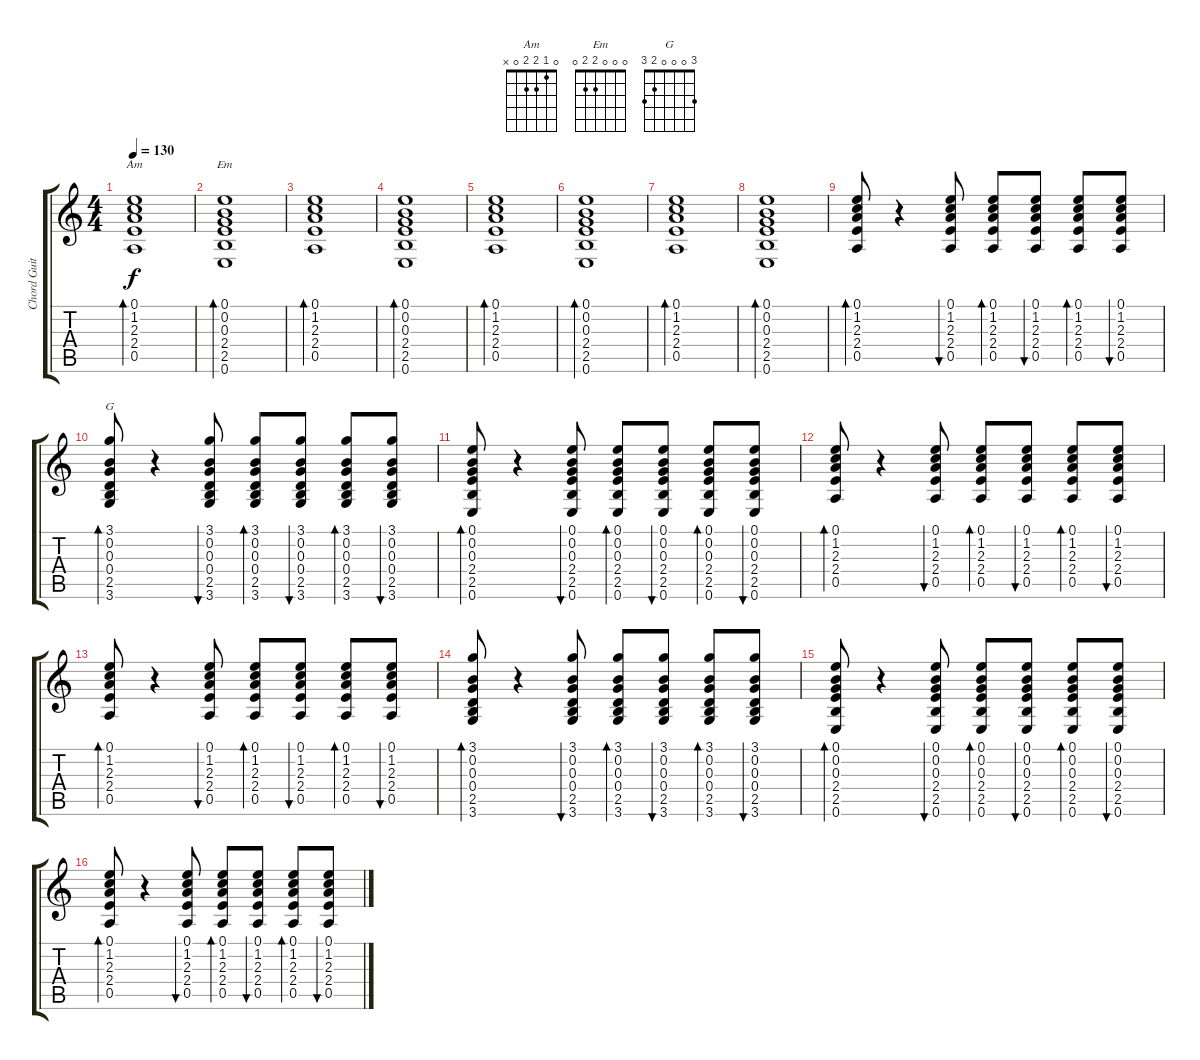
\track ("Chord Guitar" "Chord Guit") {instrument acousticguitarsteel}
\staff {score tabs}
\tuning (E4 B3 G3 D3 A2 E2) {hide}
\chord ("Am" 0 1 2 2 0 x)
\chord ("Em" 0 0 0 2 2 0)
\chord ("G" 3 0 0 0 2 3)
\ts (4 4)
\tempo 130
\clef g2
\ks c
(0.1 1.2 2.3 2.4 0.5).1{bd 120 ch "Am" dy f} |
(0.1 0.2 0.3 2.4 2.5 0.6).1{bd 120 ch "Em"} |
(0.1 1.2 2.3 2.4 0.5).1{bd 120} |
(0.1 0.2 0.3 2.4 2.5 0.6).1{bd 120} |
(0.1 1.2 2.3 2.4 0.5).1{bd 120} |
(0.1 0.2 0.3 2.4 2.5 0.6).1{bd 120} |
(0.1 1.2 2.3 2.4 0.5).1{bd 120} |
(0.1 0.2 0.3 2.4 2.5 0.6).1{bd 120} |
(0.1 1.2 2.3 2.4 0.5).8{bd 60 volume 5} r.4 (0.1 1.2 2.3 2.4 0.5).8{bu 60} (0.1 1.2 2.3 2.4 0.5).8{bd 60} (0.1 1.2 2.3 2.4 0.5).8{bu 60} (0.1 1.2 2.3 2.4 0.5).8{bd 60} (0.1 1.2 2.3 2.4 0.5).8{bu 60} |
(3.1 0.2 0.3 0.4 2.5 3.6).8{bd 60 ch "G"} r.4 (3.1 0.2 0.3 0.4 2.5 3.6).8{bu 60} (3.1 0.2 0.3 0.4 2.5 3.6).8{bd 60} (3.1 0.2 0.3 0.4 2.5 3.6).8{bu 60} (3.1 0.2 0.3 0.4 2.5 3.6).8{bd 60} (3.1 0.2 0.3 0.4 2.5 3.6).8{bu 60} |
(0.1 0.2 0.3 2.4 2.5 0.6).8{bd 60} r.4 (0.1 0.2 0.3 2.4 2.5 0.6).8{bu 60} (0.1 0.2 0.3 2.4 2.5 0.6).8{bd 60} (0.1 0.2 0.3 2.4 2.5 0.6).8{bu 60} (0.1 0.2 0.3 2.4 2.5 0.6).8{bd 60} (0.1 0.2 0.3 2.4 2.5 0.6).8{bu 60} |
(0.1 1.2 2.3 2.4 0.5).8{bd 60} r.4 (0.1 1.2 2.3 2.4 0.5).8{bu 60} (0.1 1.2 2.3 2.4 0.5).8{bd 60} (0.1 1.2 2.3 2.4 0.5).8{bu 60} (0.1 1.2 2.3 2.4 0.5).8{bd 60} (0.1 1.2 2.3 2.4 0.5).8{bu 60} |
(0.1 1.2 2.3 2.4 0.5).8{bd 60} r.4 (0.1 1.2 2.3 2.4 0.5).8{bu 60} (0.1 1.2 2.3 2.4 0.5).8{bd 60} (0.1 1.2 2.3 2.4 0.5).8{bu 60} (0.1 1.2 2.3 2.4 0.5).8{bd 60} (0.1 1.2 2.3 2.4 0.5).8{bu 60} |
(3.1 0.2 0.3 0.4 2.5 3.6).8{bd 60} r.4 (3.1 0.2 0.3 0.4 2.5 3.6).8{bu 60} (3.1 0.2 0.3 0.4 2.5 3.6).8{bd 60} (3.1 0.2 0.3 0.4 2.5 3.6).8{bu 60} (3.1 0.2 0.3 0.4 2.5 3.6).8{bd 60} (3.1 0.2 0.3 0.4 2.5 3.6).8{bu 60} |
(0.1 0.2 0.3 2.4 2.5 0.6).8{bd 60} r.4 (0.1 0.2 0.3 2.4 2.5 0.6).8{bu 60} (0.1 0.2 0.3 2.4 2.5 0.6).8{bd 60} (0.1 0.2 0.3 2.4 2.5 0.6).8{bu 60} (0.1 0.2 0.3 2.4 2.5 0.6).8{bd 60} (0.1 0.2 0.3 2.4 2.5 0.6).8{bu 60} |
(0.1 1.2 2.3 2.4 0.5).8{bd 60} r.4 (0.1 1.2 2.3 2.4 0.5).8{bu 60} (0.1 1.2 2.3 2.4 0.5).8{bd 60} (0.1 1.2 2.3 2.4 0.5).8{bu 60} (0.1 1.2 2.3 2.4 0.5).8{bd 60} (0.1 1.2 2.3 2.4 0.5).8{bu 60}
